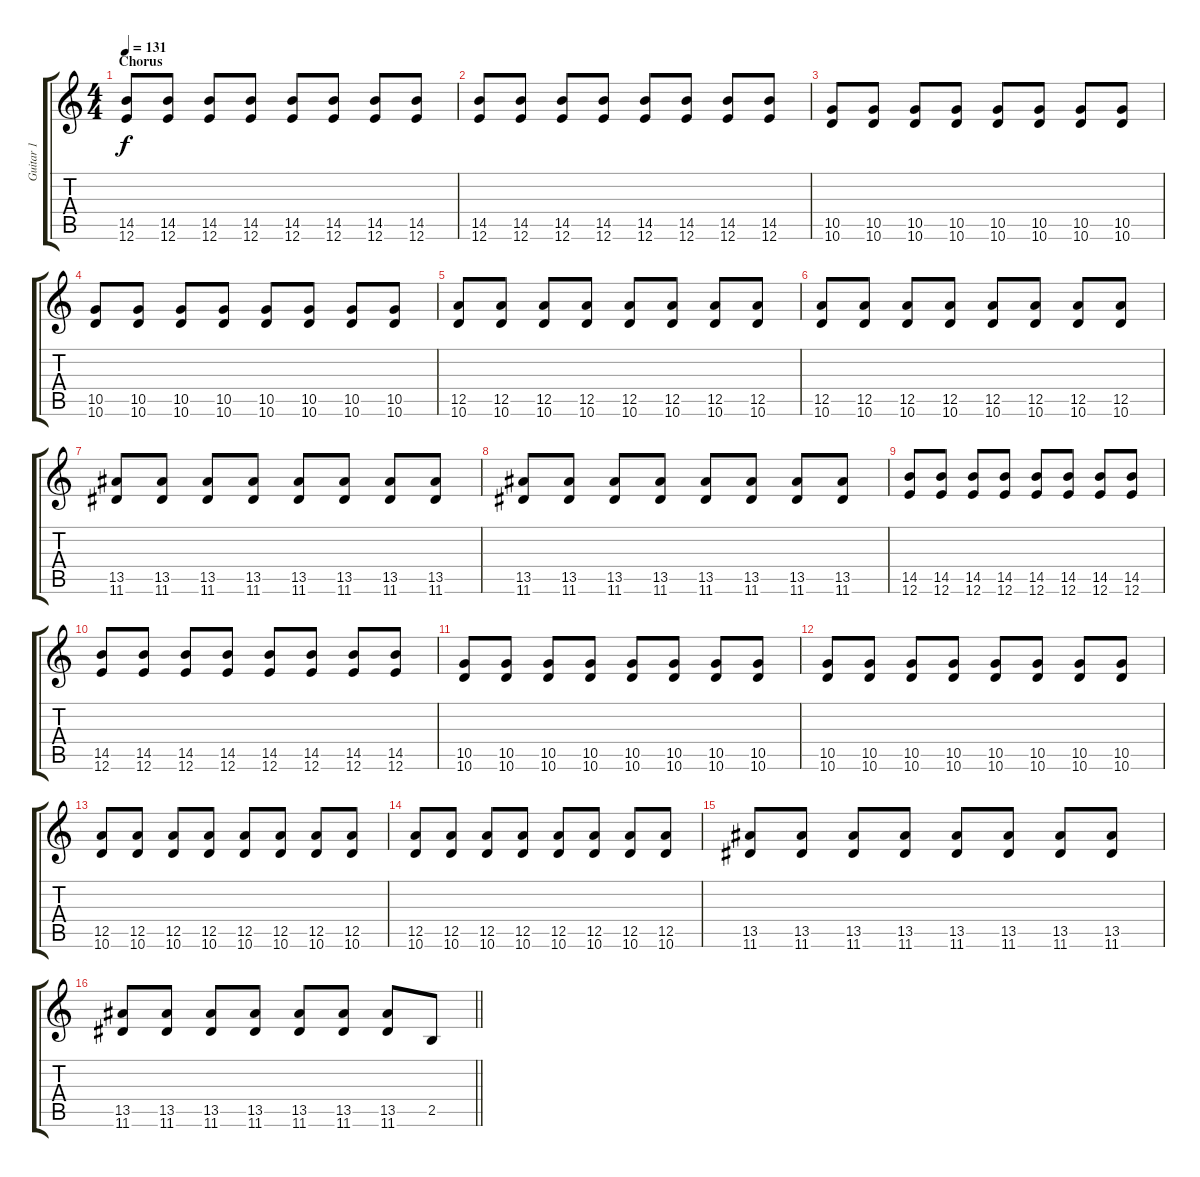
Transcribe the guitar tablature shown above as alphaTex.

\track ("Guitar 1" "Guitar 1") {instrument overdrivenguitar}
\staff {score tabs}
\tuning (E4 B3 G3 D3 A2 E2) {hide}
\ts (4 4)
\section ("" "Chorus")
\tempo 131
\clef g2
\ks c
(14.5 12.6).8{dy f} (14.5 12.6).8 (14.5 12.6).8 (14.5 12.6).8 (14.5 12.6).8 (14.5 12.6).8 (14.5 12.6).8 (14.5 12.6).8 |
(14.5 12.6).8 (14.5 12.6).8 (14.5 12.6).8 (14.5 12.6).8 (14.5 12.6).8 (14.5 12.6).8 (14.5 12.6).8 (14.5 12.6).8 |
(10.5 10.6).8 (10.5 10.6).8 (10.5 10.6).8 (10.5 10.6).8 (10.5 10.6).8 (10.5 10.6).8 (10.5 10.6).8 (10.5 10.6).8 |
(10.5 10.6).8 (10.5 10.6).8 (10.5 10.6).8 (10.5 10.6).8 (10.5 10.6).8 (10.5 10.6).8 (10.5 10.6).8 (10.5 10.6).8 |
(12.5 10.6).8 (12.5 10.6).8 (12.5 10.6).8 (12.5 10.6).8 (12.5 10.6).8 (12.5 10.6).8 (12.5 10.6).8 (12.5 10.6).8 |
(12.5 10.6).8 (12.5 10.6).8 (12.5 10.6).8 (12.5 10.6).8 (12.5 10.6).8 (12.5 10.6).8 (12.5 10.6).8 (12.5 10.6).8 |
(13.5 11.6).8 (13.5 11.6).8 (13.5 11.6).8 (13.5 11.6).8 (13.5 11.6).8 (13.5 11.6).8 (13.5 11.6).8 (13.5 11.6).8 |
(13.5 11.6).8 (13.5 11.6).8 (13.5 11.6).8 (13.5 11.6).8 (13.5 11.6).8 (13.5 11.6).8 (13.5 11.6).8 (13.5 11.6).8 |
(14.5 12.6).8 (14.5 12.6).8 (14.5 12.6).8 (14.5 12.6).8 (14.5 12.6).8 (14.5 12.6).8 (14.5 12.6).8 (14.5 12.6).8 |
(14.5 12.6).8 (14.5 12.6).8 (14.5 12.6).8 (14.5 12.6).8 (14.5 12.6).8 (14.5 12.6).8 (14.5 12.6).8 (14.5 12.6).8 |
(10.5 10.6).8 (10.5 10.6).8 (10.5 10.6).8 (10.5 10.6).8 (10.5 10.6).8 (10.5 10.6).8 (10.5 10.6).8 (10.5 10.6).8 |
(10.5 10.6).8 (10.5 10.6).8 (10.5 10.6).8 (10.5 10.6).8 (10.5 10.6).8 (10.5 10.6).8 (10.5 10.6).8 (10.5 10.6).8 |
(12.5 10.6).8 (12.5 10.6).8 (12.5 10.6).8 (12.5 10.6).8 (12.5 10.6).8 (12.5 10.6).8 (12.5 10.6).8 (12.5 10.6).8 |
(12.5 10.6).8 (12.5 10.6).8 (12.5 10.6).8 (12.5 10.6).8 (12.5 10.6).8 (12.5 10.6).8 (12.5 10.6).8 (12.5 10.6).8 |
(13.5 11.6).8 (13.5 11.6).8 (13.5 11.6).8 (13.5 11.6).8 (13.5 11.6).8 (13.5 11.6).8 (13.5 11.6).8 (13.5 11.6).8 |
\barLineRight lightlight
(13.5 11.6).8 (13.5 11.6).8 (13.5 11.6).8 (13.5 11.6).8 (13.5 11.6).8 (13.5 11.6).8 (13.5 11.6).8 2.5.8
